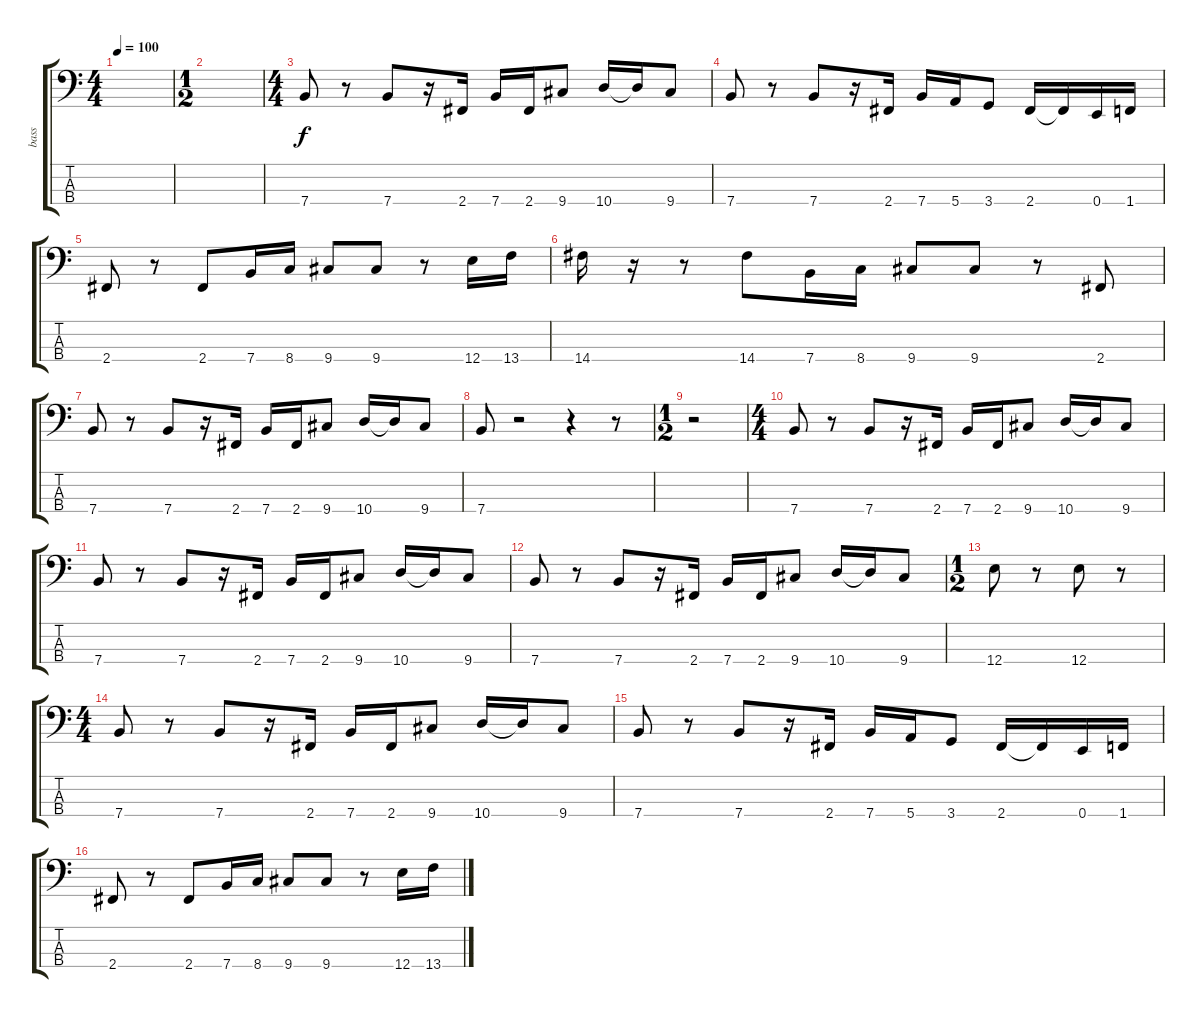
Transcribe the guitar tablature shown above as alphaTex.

\track ("bass" "bass") {instrument slapbass1}
\staff {score tabs}
\tuning (G2 D2 A1 E1) {hide}
\ts (4 4)
\tempo 100
\clef f4
\ks c
|
\ts (1 2)
|
\ts (4 4)
7.4.8 r.8 7.4.8 r.16 2.4.16 7.4.16 2.4.16 9.4.8 10.4.16 10.4{t}.16 9.4.8 |
7.4.8 r.8 7.4.8 r.16 2.4.16 7.4.16 5.4.16 3.4.8 2.4.16 2.4{t}.16 0.4.16 1.4.16 |
2.4.8 r.8 2.4.8 7.4.16 8.4.16 9.4.8 9.4.8 r.8 12.4.16 13.4.16 |
14.4.16 r.16 r.8 14.4.8 7.4.16 8.4.16 9.4.8 9.4.8 r.8 2.4.8 |
7.4.8 r.8 7.4.8 r.16 2.4.16 7.4.16 2.4.16 9.4.8 10.4.16 10.4{t}.16 9.4.8 |
7.4.8 r.2 r.4 r.8 |
\ts (1 2)
r.2 |
\ts (4 4)
7.4.8 r.8 7.4.8 r.16 2.4.16 7.4.16 2.4.16 9.4.8 10.4.16 10.4{t}.16 9.4.8 |
7.4.8 r.8 7.4.8 r.16 2.4.16 7.4.16 2.4.16 9.4.8 10.4.16 10.4{t}.16 9.4.8 |
7.4.8 r.8 7.4.8 r.16 2.4.16 7.4.16 2.4.16 9.4.8 10.4.16 10.4{t}.16 9.4.8 |
\ts (1 2)
12.4.8 r.8 12.4.8 r.8 |
\ts (4 4)
7.4.8 r.8 7.4.8 r.16 2.4.16 7.4.16 2.4.16 9.4.8 10.4.16 10.4{t}.16 9.4.8 |
7.4.8 r.8 7.4.8 r.16 2.4.16 7.4.16 5.4.16 3.4.8 2.4.16 2.4{t}.16 0.4.16 1.4.16 |
2.4.8 r.8 2.4.8 7.4.16 8.4.16 9.4.8 9.4.8 r.8 12.4.16 13.4.16
